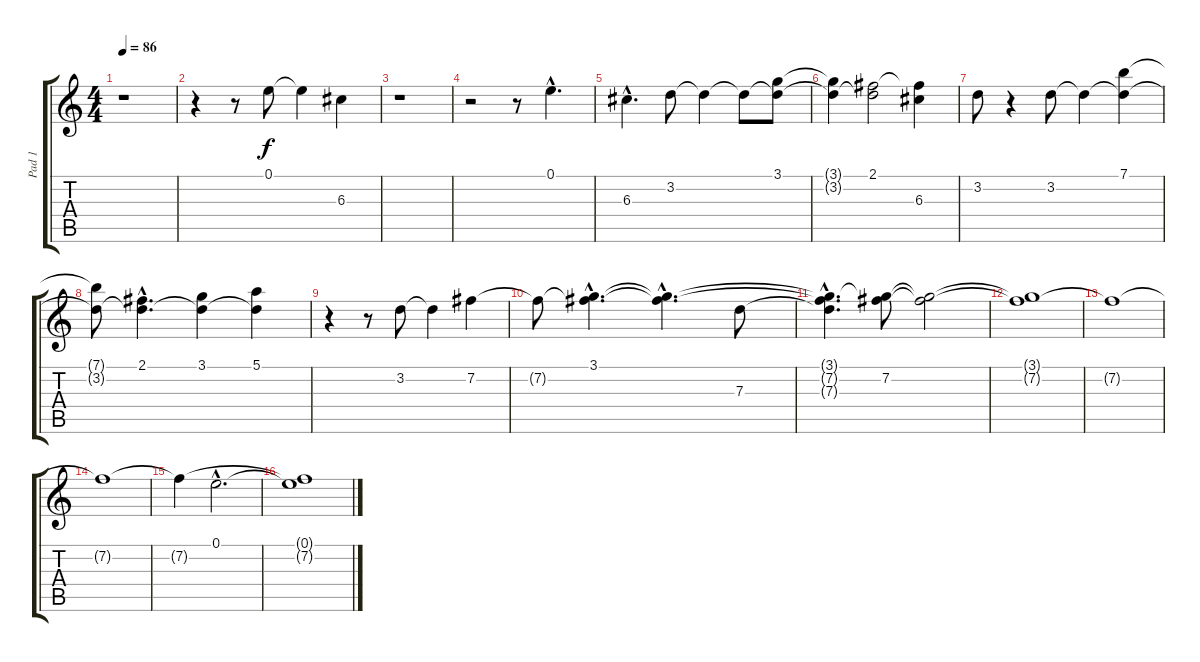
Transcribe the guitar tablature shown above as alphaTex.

\track ("Pad 1" "Pad 1") {instrument stringensemble2}
\staff {score tabs}
\tuning (E5 B4 G4 D4 A3 E3) {hide}
\ts (4 4)
\tempo 86
\clef g2
\ks c
r.1{dy f} |
r.4 r.8 0.1.8 0.1{t}.4 6.3.4 |
r.1 |
r.2 r.8 0.1{hac}.4{d} |
6.3{hac}.4{d} 3.2.8 3.2{t}.4 3.2{t}.8 (3.1 3.2{t}).8 |
(3.1{t} 3.2{t}).4 (2.1 3.2{t}).2 (2.1{t} 6.3).4 |
3.2.8 r.4 3.2.8 3.2{t}.4 (7.1 3.2{t}).4 |
(7.1{t} 3.2{t}).8 (2.1{hac} 3.2{hac t}).4{d} (3.1 3.2{t}).4 (5.1 3.2{t}).4 |
r.4 r.8 3.2.8 3.2{t}.4 7.2.4 |
7.2{t}.8 (3.1{hac} 7.2{hac t}).4{d} (3.1{hac t} 7.2{hac t}).4{d} 7.3.8 |
(3.1{hac t} 7.2{hac t} 7.3{hac t}).4{d} (3.1{t} 7.2).8 (3.1{t} 7.2{t}).2 |
(3.1{t} 7.2{t}).1 |
7.2{t}.1 |
7.2{t}.1 |
7.2{t}.4 0.1{hac}.2{d} |
(0.1{t} 7.2{t}).1
